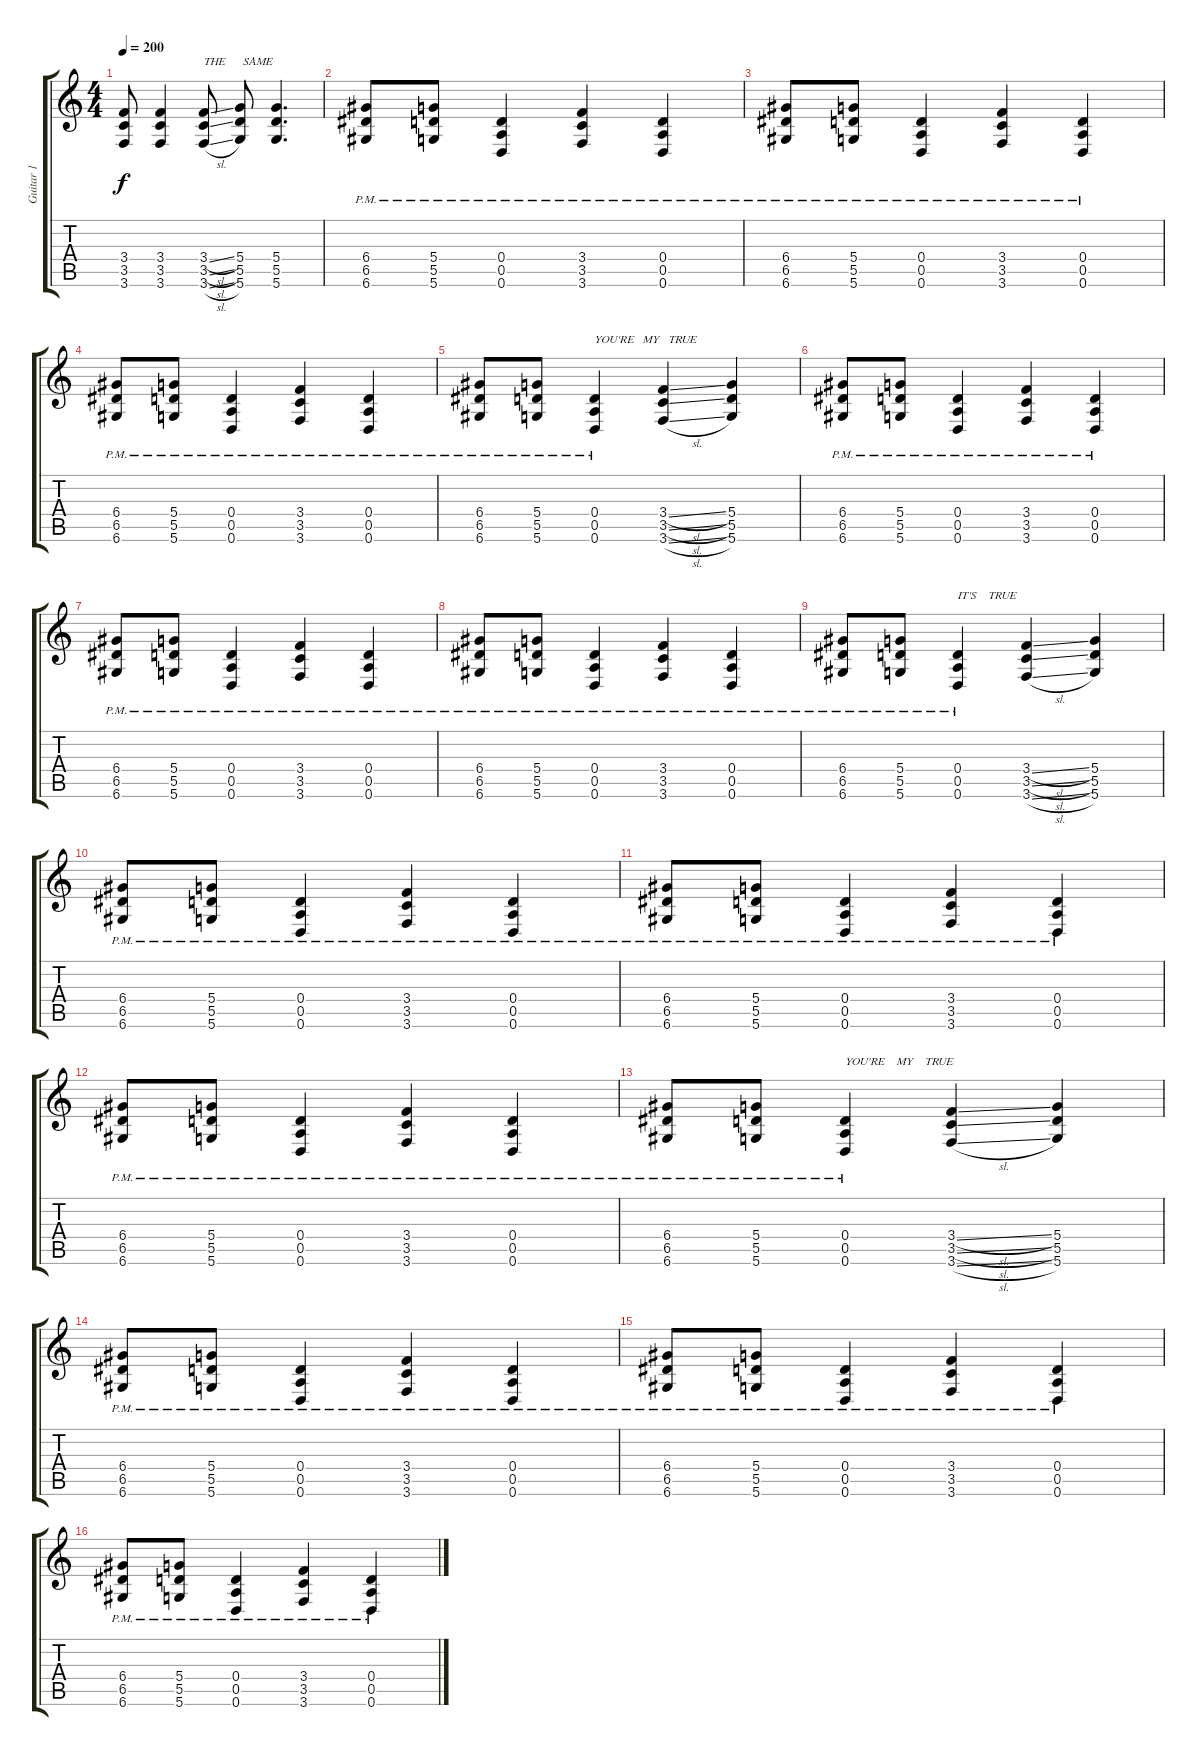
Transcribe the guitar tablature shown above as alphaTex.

\track ("Guitar 1" "Guitar 1") {instrument distortionguitar}
\staff {score tabs}
\tuning (E4 B3 G3 D3 A2 D2) {hide}
\ts (4 4)
\tempo 200
\clef g2
\ks c
(3.4 3.5 3.6).8{dy f} (3.4 3.5 3.6).4 (3.4{sl} 3.5{sl} 3.6{sl}).8{txt "THE      SAME"} (5.4 5.5 5.6).8 (5.4 5.5 5.6).4{d} |
(6.4{pm} 6.5{pm} 6.6{pm}).8 (5.4{pm} 5.5{pm} 5.6{pm}).8 (0.4{pm} 0.5{pm} 0.6{pm}).4 (3.4{pm} 3.5{pm} 3.6{pm}).4 (0.4{pm} 0.5{pm} 0.6{pm}).4 |
(6.4{pm} 6.5{pm} 6.6{pm}).8 (5.4{pm} 5.5{pm} 5.6{pm}).8 (0.4{pm} 0.5{pm} 0.6{pm}).4 (3.4{pm} 3.5{pm} 3.6{pm}).4 (0.4{pm} 0.5{pm} 0.6{pm}).4 |
(6.4{pm} 6.5{pm} 6.6{pm}).8 (5.4{pm} 5.5{pm} 5.6{pm}).8 (0.4{pm} 0.5{pm} 0.6{pm}).4 (3.4{pm} 3.5{pm} 3.6{pm}).4 (0.4{pm} 0.5{pm} 0.6{pm}).4 |
(6.4{pm} 6.5{pm} 6.6{pm}).8 (5.4{pm} 5.5{pm} 5.6{pm}).8 (0.4{pm} 0.5{pm} 0.6{pm}).4{txt "YOU'RE   MY   TRUE"} (3.4{sl} 3.5{sl} 3.6{sl}).4 (5.4 5.5 5.6).4 |
(6.4{pm} 6.5{pm} 6.6{pm}).8 (5.4{pm} 5.5{pm} 5.6{pm}).8 (0.4{pm} 0.5{pm} 0.6{pm}).4 (3.4{pm} 3.5{pm} 3.6{pm}).4 (0.4{pm} 0.5{pm} 0.6{pm}).4 |
(6.4{pm} 6.5{pm} 6.6{pm}).8 (5.4{pm} 5.5{pm} 5.6{pm}).8 (0.4{pm} 0.5{pm} 0.6{pm}).4 (3.4{pm} 3.5{pm} 3.6{pm}).4 (0.4{pm} 0.5{pm} 0.6{pm}).4 |
(6.4{pm} 6.5{pm} 6.6{pm}).8 (5.4{pm} 5.5{pm} 5.6{pm}).8 (0.4{pm} 0.5{pm} 0.6{pm}).4 (3.4{pm} 3.5{pm} 3.6{pm}).4 (0.4{pm} 0.5{pm} 0.6{pm}).4 |
(6.4{pm} 6.5{pm} 6.6{pm}).8 (5.4{pm} 5.5{pm} 5.6{pm}).8 (0.4{pm} 0.5{pm} 0.6{pm}).4{txt "IT'S    TRUE"} (3.4{sl} 3.5{sl} 3.6{sl}).4 (5.4 5.5 5.6).4 |
(6.4{pm} 6.5{pm} 6.6{pm}).8 (5.4{pm} 5.5{pm} 5.6{pm}).8 (0.4{pm} 0.5{pm} 0.6{pm}).4 (3.4{pm} 3.5{pm} 3.6{pm}).4 (0.4{pm} 0.5{pm} 0.6{pm}).4 |
(6.4{pm} 6.5{pm} 6.6{pm}).8 (5.4{pm} 5.5{pm} 5.6{pm}).8 (0.4{pm} 0.5{pm} 0.6{pm}).4 (3.4{pm} 3.5{pm} 3.6{pm}).4 (0.4{pm} 0.5{pm} 0.6{pm}).4 |
(6.4{pm} 6.5{pm} 6.6{pm}).8 (5.4{pm} 5.5{pm} 5.6{pm}).8 (0.4{pm} 0.5{pm} 0.6{pm}).4 (3.4{pm} 3.5{pm} 3.6{pm}).4 (0.4{pm} 0.5{pm} 0.6{pm}).4 |
(6.4{pm} 6.5{pm} 6.6{pm}).8 (5.4{pm} 5.5{pm} 5.6{pm}).8 (0.4{pm} 0.5{pm} 0.6{pm}).4{txt "YOU'RE    MY    TRUE"} (3.4{sl} 3.5{sl} 3.6{sl}).4 (5.4 5.5 5.6).4 |
(6.4{pm} 6.5{pm} 6.6{pm}).8 (5.4{pm} 5.5{pm} 5.6{pm}).8 (0.4{pm} 0.5{pm} 0.6{pm}).4 (3.4{pm} 3.5{pm} 3.6{pm}).4 (0.4{pm} 0.5{pm} 0.6{pm}).4 |
(6.4{pm} 6.5{pm} 6.6{pm}).8 (5.4{pm} 5.5{pm} 5.6{pm}).8 (0.4{pm} 0.5{pm} 0.6{pm}).4 (3.4{pm} 3.5{pm} 3.6{pm}).4 (0.4{pm} 0.5{pm} 0.6{pm}).4 |
(6.4{pm} 6.5{pm} 6.6{pm}).8 (5.4{pm} 5.5{pm} 5.6{pm}).8 (0.4{pm} 0.5{pm} 0.6{pm}).4 (3.4{pm} 3.5{pm} 3.6{pm}).4 (0.4{pm} 0.5{pm} 0.6{pm}).4
